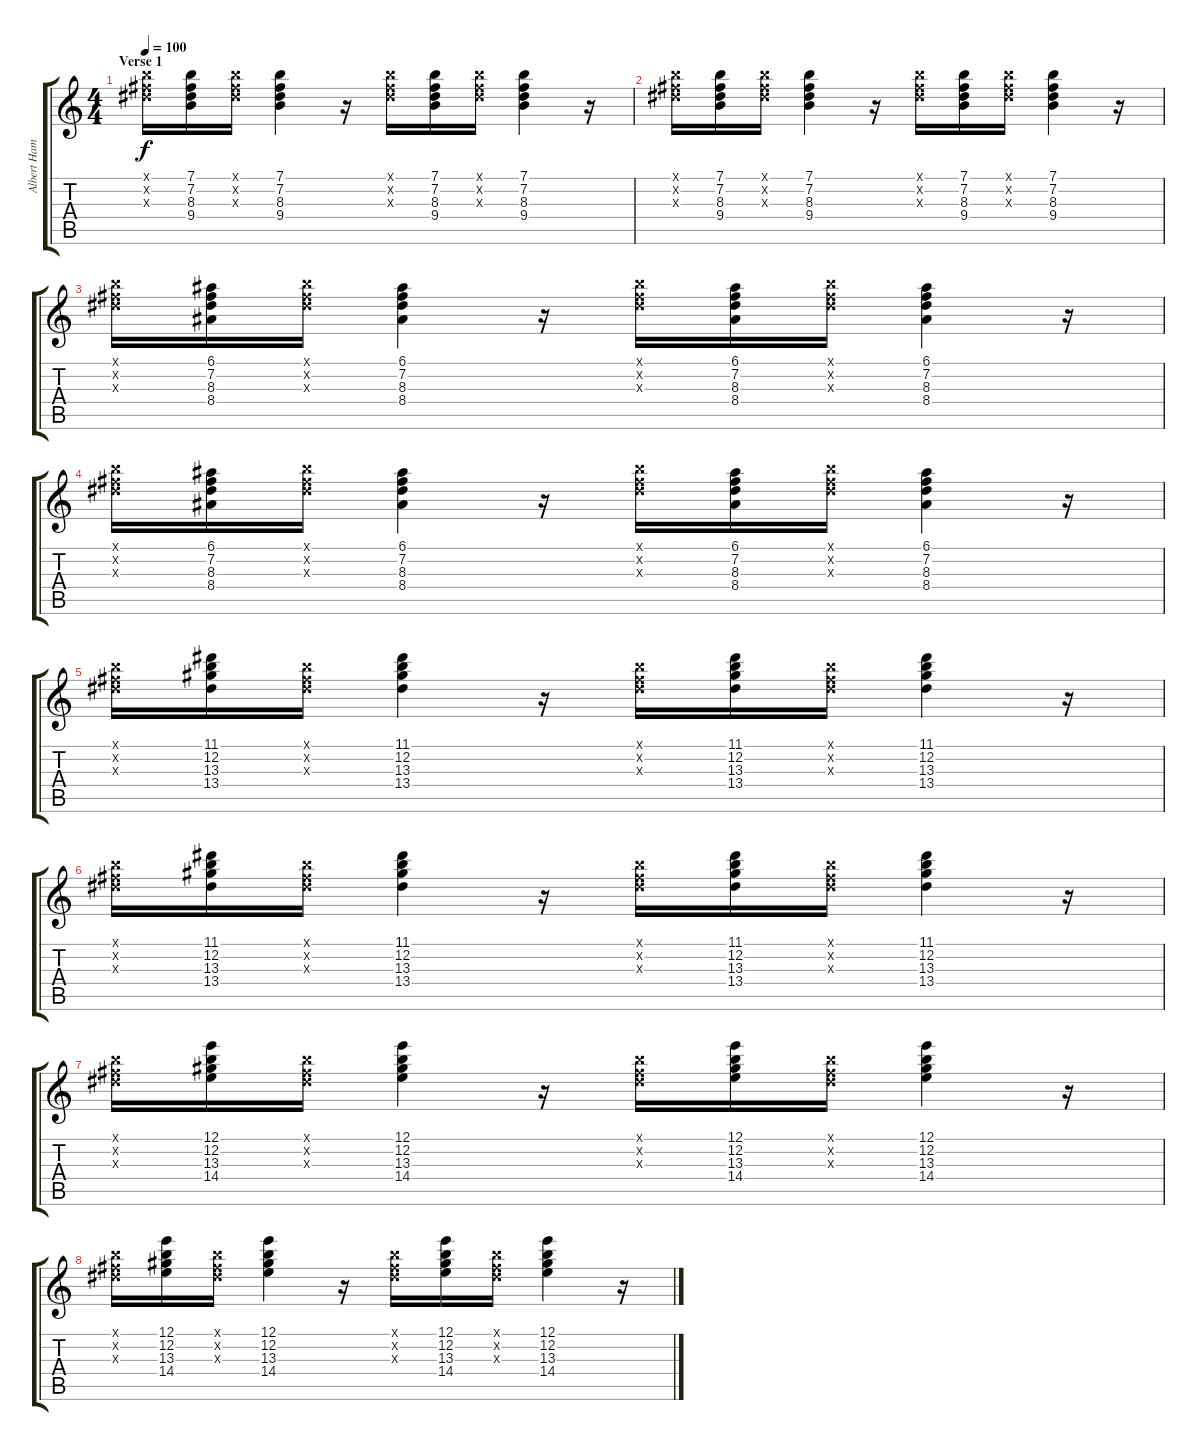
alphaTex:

\track ("Albert Hammond Jr. (Clean)" "Albert Ham") {mute instrument electricguitarclean}
\staff {score tabs}
\tuning (E4 B3 G3 D3 A2 E2) {hide}
\ts (4 4)
\section ("" "Verse 1")
\tempo 100
\clef g2
\ks c
(7.1{x} 7.2{x} 8.3{x}).16{dy f} (7.1 7.2 8.3 9.4).16 (7.1{x} 7.2{x} 8.3{x}).16 (7.1 7.2 8.3 9.4).4 r.16 (7.1{x} 7.2{x} 8.3{x}).16 (7.1 7.2 8.3 9.4).16 (7.1{x} 7.2{x} 8.3{x}).16 (7.1 7.2 8.3 9.4).4 r.16 |
(7.1{x} 7.2{x} 8.3{x}).16 (7.1 7.2 8.3 9.4).16 (7.1{x} 7.2{x} 8.3{x}).16 (7.1 7.2 8.3 9.4).4 r.16 (7.1{x} 7.2{x} 8.3{x}).16 (7.1 7.2 8.3 9.4).16 (7.1{x} 7.2{x} 8.3{x}).16 (7.1 7.2 8.3 9.4).4 r.16 |
(7.1{x} 7.2{x} 8.3{x}).16 (6.1 7.2 8.3 8.4).16 (7.1{x} 7.2{x} 8.3{x}).16 (6.1 7.2 8.3 8.4).4 r.16 (7.1{x} 7.2{x} 8.3{x}).16 (6.1 7.2 8.3 8.4).16 (7.1{x} 7.2{x} 8.3{x}).16 (6.1 7.2 8.3 8.4).4 r.16 |
(7.1{x} 7.2{x} 8.3{x}).16 (6.1 7.2 8.3 8.4).16 (7.1{x} 7.2{x} 8.3{x}).16 (6.1 7.2 8.3 8.4).4 r.16 (7.1{x} 7.2{x} 8.3{x}).16 (6.1 7.2 8.3 8.4).16 (7.1{x} 7.2{x} 8.3{x}).16 (6.1 7.2 8.3 8.4).4 r.16 |
(7.1{x} 7.2{x} 8.3{x}).16 (11.1 12.2 13.3 13.4).16 (7.1{x} 7.2{x} 8.3{x}).16 (11.1 12.2 13.3 13.4).4 r.16 (7.1{x} 7.2{x} 8.3{x}).16 (11.1 12.2 13.3 13.4).16 (7.1{x} 7.2{x} 8.3{x}).16 (11.1 12.2 13.3 13.4).4 r.16 |
(7.1{x} 7.2{x} 8.3{x}).16 (11.1 12.2 13.3 13.4).16 (7.1{x} 7.2{x} 8.3{x}).16 (11.1 12.2 13.3 13.4).4 r.16 (7.1{x} 7.2{x} 8.3{x}).16 (11.1 12.2 13.3 13.4).16 (7.1{x} 7.2{x} 8.3{x}).16 (11.1 12.2 13.3 13.4).4 r.16 |
(7.1{x} 7.2{x} 8.3{x}).16 (12.1 12.2 13.3 14.4).16 (7.1{x} 7.2{x} 8.3{x}).16 (12.1 12.2 13.3 14.4).4 r.16 (7.1{x} 7.2{x} 8.3{x}).16 (12.1 12.2 13.3 14.4).16 (7.1{x} 7.2{x} 8.3{x}).16 (12.1 12.2 13.3 14.4).4 r.16 |
(7.1{x} 7.2{x} 8.3{x}).16 (12.1 12.2 13.3 14.4).16 (7.1{x} 7.2{x} 8.3{x}).16 (12.1 12.2 13.3 14.4).4 r.16 (7.1{x} 7.2{x} 8.3{x}).16 (12.1 12.2 13.3 14.4).16 (7.1{x} 7.2{x} 8.3{x}).16 (12.1 12.2 13.3 14.4).4 r.16
